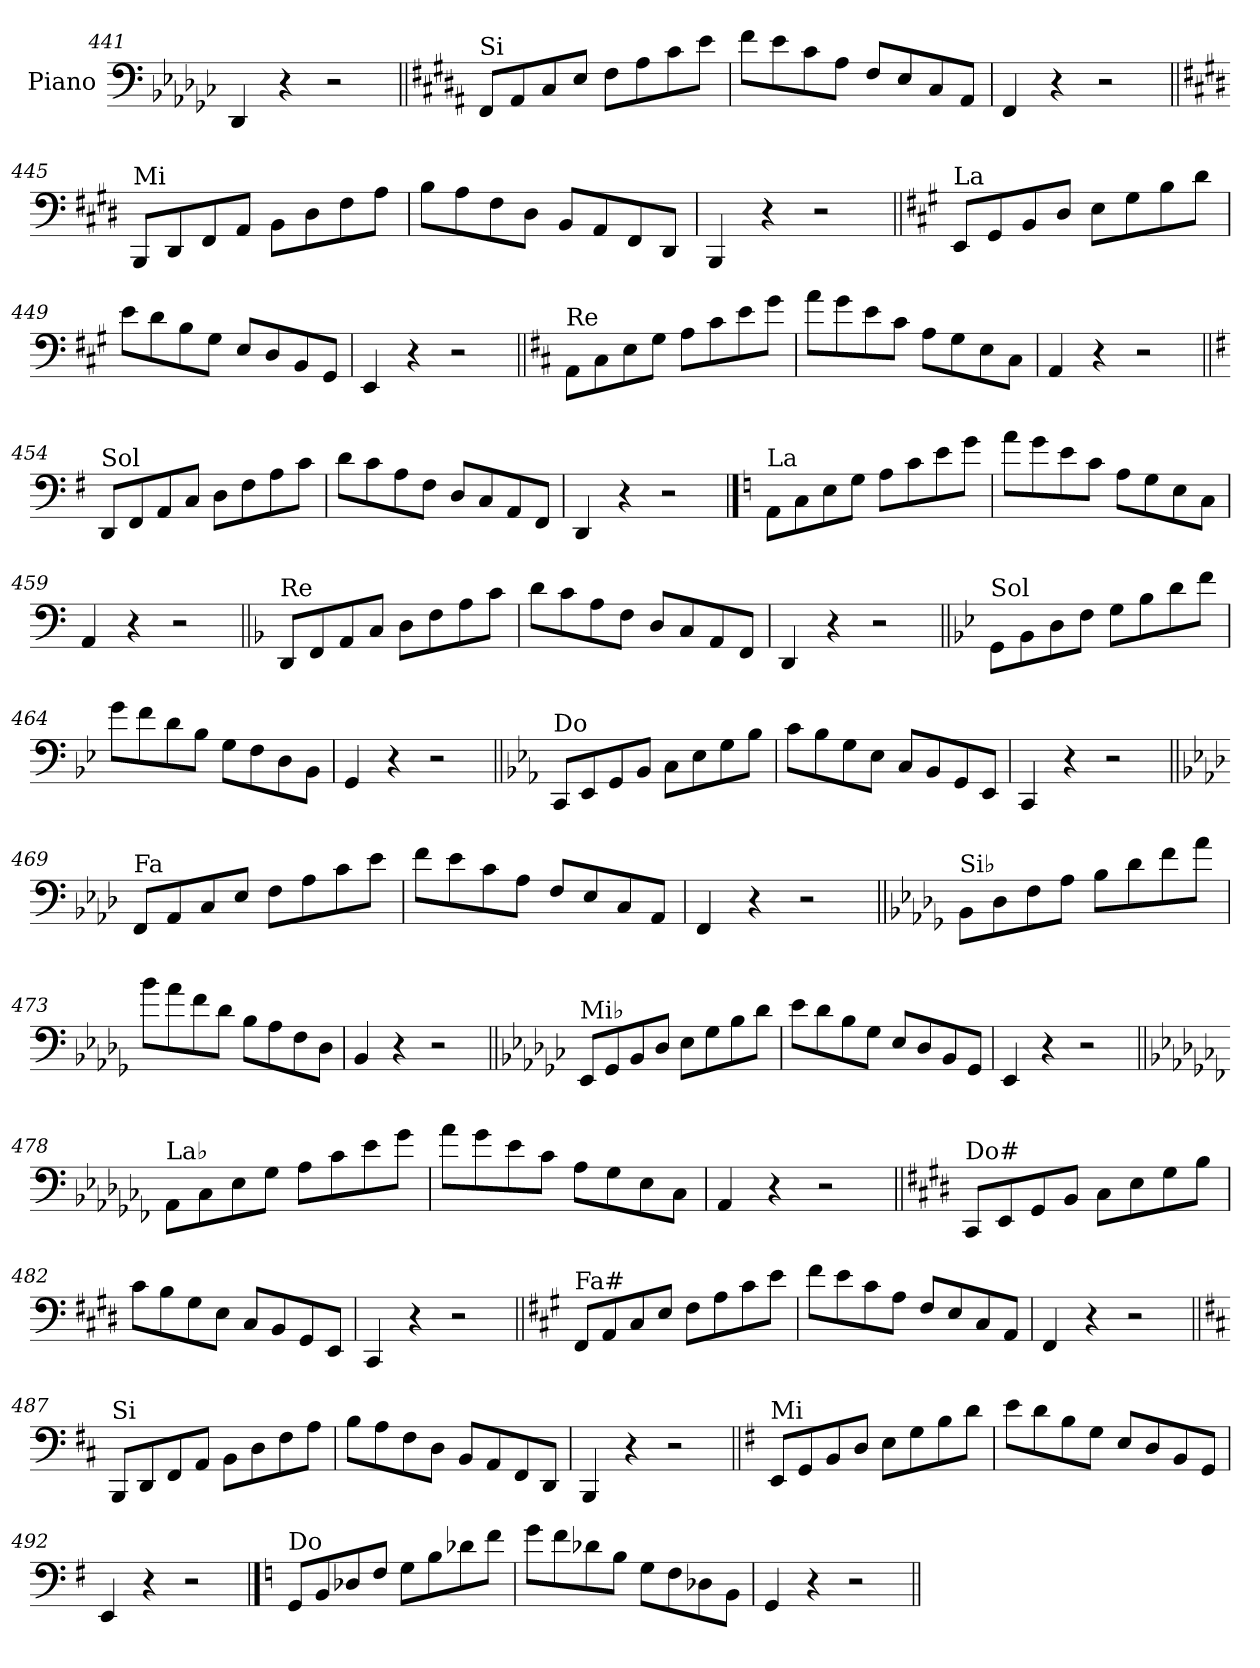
**kern
*part1
*staff1
*I"Piano
*I'Pno.
*clefF4
*k[b-e-a-d-g-c-]
=441
4DD-/
4r
2r
=442||
*k[f#c#g#d#a#]
!LO:TX:a:t=Si
8FF#/L
8AA#/
8C#/
8E/J
8F#\L
8A#\
8c#\
8e\J
=443
8f#\L
8e\
8c#\
8A#\J
8F#/L
8E/
8C#/
8AA#/J
=444
4FF#/
4r
2r
!!LO:LB:g=z
=445||
*k[f#c#g#d#]
!LO:TX:a:t=Mi
8BBB/L
8DD#/
8FF#/
8AA/J
8BB\L
8D#\
8F#\
8A\J
=446
8B\L
8A\
8F#\
8D#\J
8BB/L
8AA/
8FF#/
8DD#/J
=447
4BBB/
4r
2r
=448||
*k[f#c#g#]
!LO:TX:a:t=La
8EE/L
8GG#/
8BB/
8D/J
8E\L
8G#\
8B\
8d\J
=449
8e\L
8d\
8B\
8G#\J
8E/L
8D/
8BB/
8GG#/J
=450
4EE/
4r
2r
!!LO:LB:g=z
=451||
*k[f#c#]
!LO:TX:a:t=Re
8AA\L
8C#\
8E\
8G\J
8A\L
8c#\
8e\
8g\J
=452
8a\L
8g\
8e\
8c#\J
8A\L
8G\
8E\
8C#\J
=453
4AA/
4r
2r
=454||
*k[f#]
!LO:TX:a:t=Sol
8DD/L
8FF#/
8AA/
8C/J
8D\L
8F#\
8A\
8c\J
=455
8d\L
8c\
8A\
8F#\J
8D/L
8C/
8AA/
8FF#/J
=456
4DD/
4r
2r
!!LO:PB:g=z
==457
*k[]
!LO:TX:a:t=La
8AA\L
8C\
8E\
8G\J
8A\L
8c\
8e\
8g\J
=458
8a\L
8g\
8e\
8c\J
8A\L
8G\
8E\
8C\J
=459
4AA/
4r
2r
=460||
*k[b-]
!LO:TX:a:t=Re
8DD/L
8FF/
8AA/
8C/J
8D\L
8F\
8A\
8c\J
=461
8d\L
8c\
8A\
8F\J
8D/L
8C/
8AA/
8FF/J
=462
4DD/
4r
2r
!!LO:LB:g=z
=463||
*k[b-e-]
!LO:TX:a:t=Sol
8GG\L
8BB-\
8D\
8F\J
8G\L
8B-\
8d\
8f\J
=464
8g\L
8f\
8d\
8B-\J
8G\L
8F\
8D\
8BB-\J
=465
4GG/
4r
2r
=466||
*k[b-e-a-]
!LO:TX:a:t=Do
8CC/L
8EE-/
8GG/
8BB-/J
8C\L
8E-\
8G\
8B-\J
=467
8c\L
8B-\
8G\
8E-\J
8C/L
8BB-/
8GG/
8EE-/J
=468
4CC/
4r
2r
!!LO:LB:g=z
=469||
*k[b-e-a-d-]
!LO:TX:a:t=Fa
8FF/L
8AA-/
8C/
8E-/J
8F\L
8A-\
8c\
8e-\J
=470
8f\L
8e-\
8c\
8A-\J
8F/L
8E-/
8C/
8AA-/J
=471
4FF/
4r
2r
=472||
*k[b-e-a-d-g-]
!LO:TX:a:t=Si♭
8BB-\L
8D-\
8F\
8A-\J
8B-\L
8d-\
8f\
8a-\J
=473
8b-\L
8a-\
8f\
8d-\J
8B-\L
8A-\
8F\
8D-\J
=474
4BB-/
4r
2r
!!LO:LB:g=z
=475||
*k[b-e-a-d-g-c-]
!LO:TX:a:t=Mi♭
8EE-/L
8GG-/
8BB-/
8D-/J
8E-\L
8G-\
8B-\
8d-\J
=476
8e-\L
8d-\
8B-\
8G-\J
8E-/L
8D-/
8BB-/
8GG-/J
=477
4EE-/
4r
2r
=478||
*k[b-e-a-d-g-c-f-]
!LO:TX:a:t=La♭
8AA-\L
8C-\
8E-\
8G-\J
8A-\L
8c-\
8e-\
8g-\J
=479
8a-\L
8g-\
8e-\
8c-\J
8A-\L
8G-\
8E-\
8C-\J
=480
4AA-/
4r
2r
!!LO:LB:g=z
=481||
*k[f#c#g#d#]
!LO:TX:a:t=Do#
8CC#/L
8EE/
8GG#/
8BB/J
8C#\L
8E\
8G#\
8B\J
=482
8c#\L
8B\
8G#\
8E\J
8C#/L
8BB/
8GG#/
8EE/J
=483
4CC#/
4r
2r
=484||
*k[f#c#g#]
!LO:TX:a:t=Fa#
8FF#/L
8AA/
8C#/
8E/J
8F#\L
8A\
8c#\
8e\J
=485
8f#\L
8e\
8c#\
8A\J
8F#/L
8E/
8C#/
8AA/J
=486
4FF#/
4r
2r
!!LO:LB:g=z
=487||
*k[f#c#]
!LO:TX:a:t=Si
8BBB/L
8DD/
8FF#/
8AA/J
8BB\L
8D\
8F#\
8A\J
=488
8B\L
8A\
8F#\
8D\J
8BB/L
8AA/
8FF#/
8DD/J
=489
4BBB/
4r
2r
=490||
*k[f#]
!LO:TX:a:t=Mi
8EE/L
8GG/
8BB/
8D/J
8E\L
8G\
8B\
8d\J
=491
8e\L
8d\
8B\
8G\J
8E/L
8D/
8BB/
8GG/J
=492
4EE/
4r
2r
!!LO:PB:g=z
==493
*k[]
!LO:TX:a:t=Do
8GG/L
8BB/
8D-X/
8F/J
8G\L
8B\
8d-X\
8f\J
=494
8g\L
8f\
8d-X\
8B\J
8G\L
8F\
8D-X\
8BB\J
=495
4GG/
4r
2r
=||
*-
